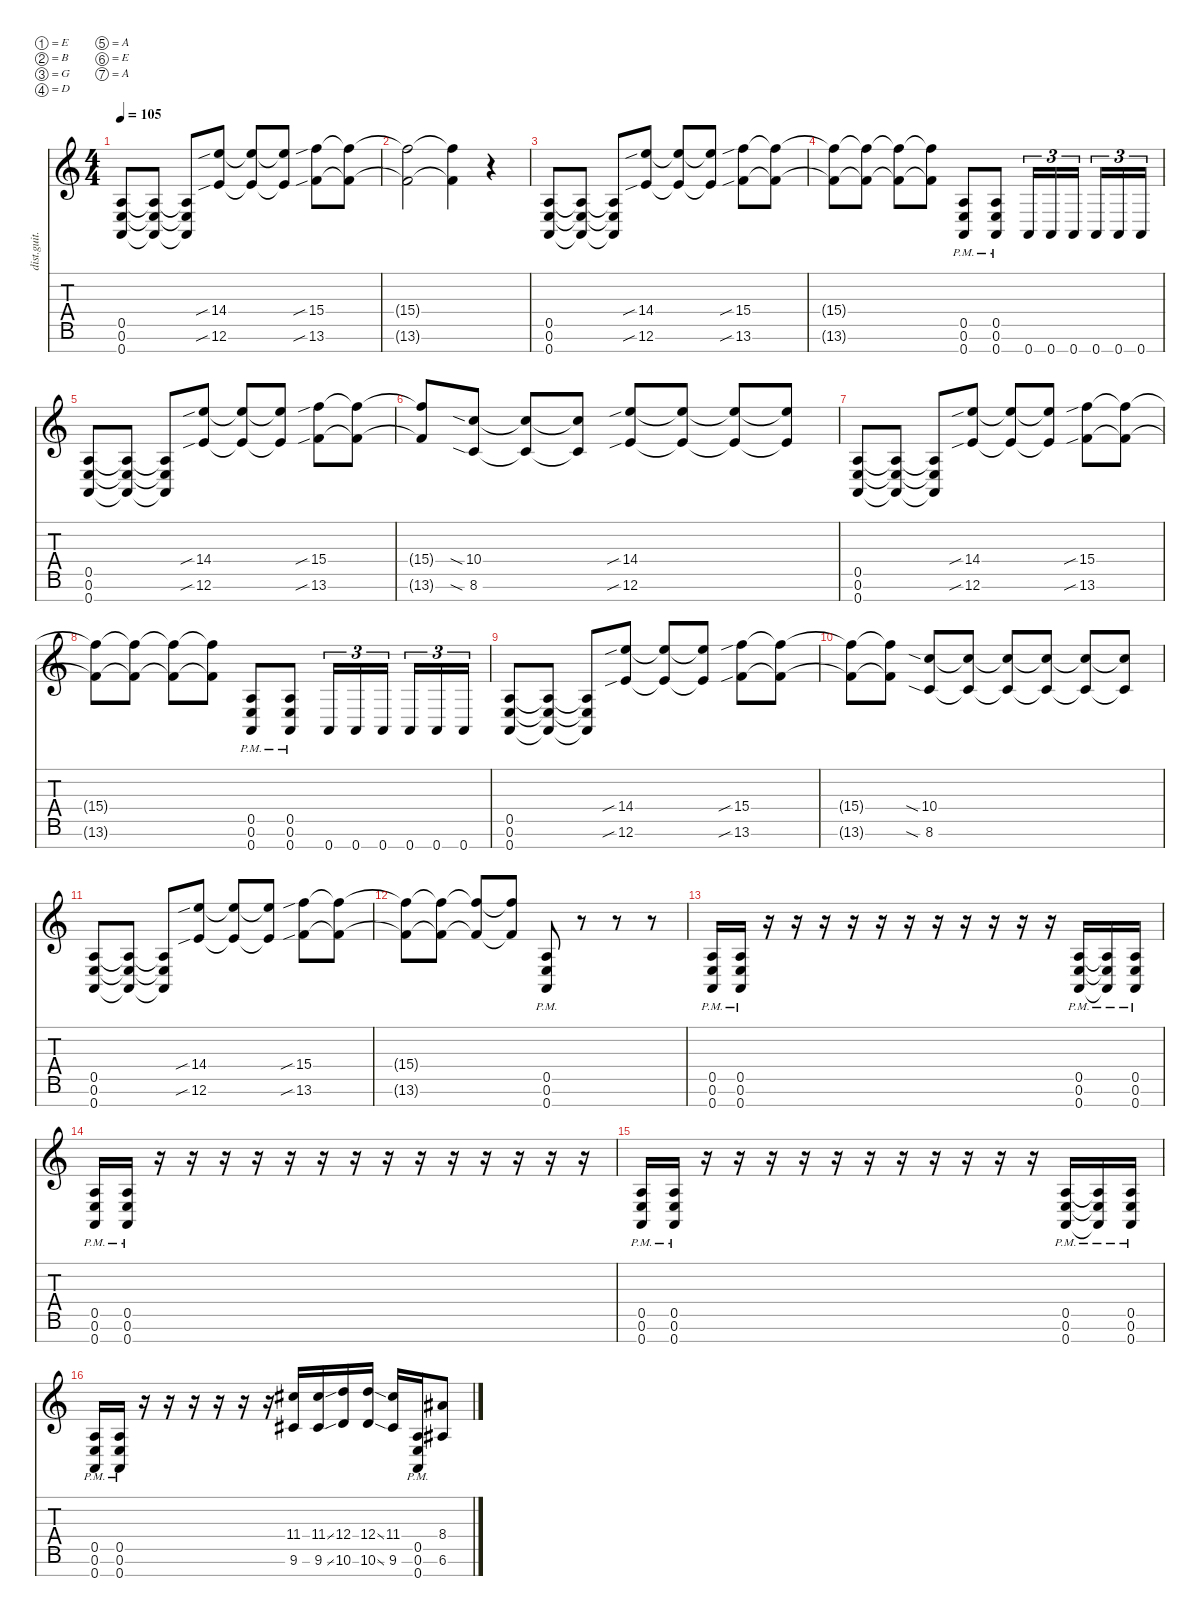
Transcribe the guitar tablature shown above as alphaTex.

\defaultSystemsLayout 4
\hideDynamics
\bracketExtendMode nobrackets
\otherSystemsTrackNameOrientation horizontal
\track ("riff" "dist.guit.") {instrument distortionguitar}
\staff {score tabs}
\tuning (E4 B3 G3 D3 A2 E2 A1)
\ts (4 4)
\tempo 105
\clef g2
\ks c
(0.7 0.6 0.5).8{dy mf beam Up} (0.7{t} 0.6{t} 0.5{t}).8{beam Up} (0.7{t} 0.6{t} 0.5{t}).8{beam Up} (12.6{sib} 14.4{sib}).8{beam Up} (12.6{t} 14.4{t}).8{beam Up} (12.6{t} 14.4{t}).8{beam Up} (13.6{sib} 15.4{sib}).8{beam Down} (13.6{t} 15.4{t}).8{beam Down} |
(13.6{t} 15.4{t}).2{beam Down} (13.6{t} 15.4{t}).4{beam Down} r.4{beam Down} |
(0.7 0.6 0.5).8{beam Up} (0.7{t} 0.6{t} 0.5{t}).8{beam Up} (0.7{t} 0.6{t} 0.5{t}).8{beam Up} (12.6{sib} 14.4{sib}).8{beam Up} (12.6{t} 14.4{t}).8{beam Up} (12.6{t} 14.4{t}).8{beam Up} (13.6{sib} 15.4{sib}).8{beam Down} (13.6{t} 15.4{t}).8{beam Down} |
(13.6{t} 15.4{t}).8{beam Down} (13.6{t} 15.4{t}).8{beam Down} (13.6{t} 15.4{t}).8{beam Down} (13.6{t} 15.4{t}).8{beam Down} (0.7{pm} 0.6{pm} 0.5{pm}).8{beam Up} (0.5{pm} 0.6{pm} 0.7{pm}).8{beam Up} 0.7.16{tu (3 2) beam Up} 0.7.16{tu (3 2) beam Up} 0.7.16{tu (3 2) beam Up} 0.7.16{tu (3 2) beam Up} 0.7.16{tu (3 2) beam Up} 0.7.16{tu (3 2) beam Up} |
(0.7 0.6 0.5).8{beam Up} (0.7{t} 0.6{t} 0.5{t}).8{beam Up} (0.7{t} 0.6{t} 0.5{t}).8{beam Up} (12.6{sib} 14.4{sib}).8{beam Up} (12.6{t} 14.4{t}).8{beam Up} (12.6{t} 14.4{t}).8{beam Up} (13.6{sib} 15.4{sib}).8{beam Down} (13.6{t} 15.4{t}).8{beam Down} |
(13.6{t} 15.4{t}).8{beam Up} (8.6{sia} 10.4{sia}).8{beam Up} (8.6{t} 10.4{t}).8{beam Up} (8.6{t} 10.4{t}).8{beam Up} (12.6{sib} 14.4{sib}).8{beam Up} (12.6{t} 14.4{t}).8{beam Up} (12.6{t} 14.4{t}).8{beam Up} (12.6{t} 14.4{t}).8{beam Up} |
(0.7 0.6 0.5).8{beam Up} (0.7{t} 0.6{t} 0.5{t}).8{beam Up} (0.7{t} 0.6{t} 0.5{t}).8{beam Up} (12.6{sib} 14.4{sib}).8{beam Up} (12.6{t} 14.4{t}).8{beam Up} (12.6{t} 14.4{t}).8{beam Up} (13.6{sib} 15.4{sib}).8{beam Down} (13.6{t} 15.4{t}).8{beam Down} |
(13.6{t} 15.4{t}).8{beam Down} (13.6{t} 15.4{t}).8{beam Down} (13.6{t} 15.4{t}).8{beam Down} (13.6{t} 15.4{t}).8{beam Down} (0.7{pm} 0.6{pm} 0.5{pm}).8{beam Up} (0.5{pm} 0.6{pm} 0.7{pm}).8{beam Up} 0.7.16{tu (3 2) beam Up} 0.7.16{tu (3 2) beam Up} 0.7.16{tu (3 2) beam Up} 0.7.16{tu (3 2) beam Up} 0.7.16{tu (3 2) beam Up} 0.7.16{tu (3 2) beam Up} |
(0.7 0.6 0.5).8{beam Up} (0.7{t} 0.6{t} 0.5{t}).8{beam Up} (0.7{t} 0.6{t} 0.5{t}).8{beam Up} (12.6{sib} 14.4{sib}).8{beam Up} (12.6{t} 14.4{t}).8{beam Up} (12.6{t} 14.4{t}).8{beam Up} (13.6{sib} 15.4{sib}).8{beam Down} (13.6{t} 15.4{t}).8{beam Down} |
(13.6{t} 15.4{t}).8{beam Down} (13.6{t} 15.4{t}).8{beam Down} (8.6{sia} 10.4{sia}).8{beam Up} (8.6{t} 10.4{t}).8{beam Up} (8.6{t} 10.4{t}).8{beam Up} (8.6{t} 10.4{t}).8{beam Up} (8.6{t} 10.4{t}).8{beam Up} (8.6{t} 10.4{t}).8{beam Up} |
(0.7 0.6 0.5).8{beam Up} (0.7{t} 0.6{t} 0.5{t}).8{beam Up} (0.7{t} 0.6{t} 0.5{t}).8{beam Up} (12.6{sib} 14.4{sib}).8{beam Up} (12.6{t} 14.4{t}).8{beam Up} (12.6{t} 14.4{t}).8{beam Up} (13.6{sib} 15.4{sib}).8{beam Down} (13.6{t} 15.4{t}).8{beam Down} |
(13.6{t} 15.4{t}).8{beam Down} (13.6{t} 15.4{t}).8{beam Down} (13.6{t} 15.4{t}).8{beam Up} (13.6{t} 15.4{t}).8{beam Up} (0.7{pm} 0.6{pm} 0.5{pm}).8{beam Up} r.8{beam Up} r.8{beam Up} r.8{beam Up} |
(0.7{pm} 0.6{pm} 0.5{pm}).16{beam Up} (0.7{pm} 0.5{pm} 0.6{pm}).16{beam Up} r.16{beam Up} r.16{beam Up} r.16{beam Up} r.16{beam Up} r.16{beam Up} r.16{beam Up} r.16{beam Up} r.16{beam Up} r.16{beam Up} r.16{beam Up} r.16{beam Up} (0.7{pm} 0.6{pm} 0.5{pm}).16{beam Up} (0.7{pm t} 0.6{pm t} 0.5{pm t}).16{beam Up} (0.7{pm} 0.6{pm} 0.5{pm}).16{beam Up} |
(0.7{pm} 0.5{pm} 0.6{pm}).16{beam Up} (0.7{pm} 0.6{pm} 0.5{pm}).16{beam Up} r.16{beam Up} r.16{beam Up} r.16{beam Up} r.16{beam Up} r.16{beam Up} r.16{beam Up} r.16{beam Up} r.16{beam Up} r.16{beam Up} r.16{beam Up} r.16{beam Up} r.16{beam Up} r.16{beam Up} r.16{beam Up} |
(0.7{pm} 0.6{pm} 0.5{pm}).16{beam Up} (0.7{pm} 0.5{pm} 0.6{pm}).16{beam Up} r.16{beam Up} r.16{beam Up} r.16{beam Up} r.16{beam Up} r.16{beam Up} r.16{beam Up} r.16{beam Up} r.16{beam Up} r.16{beam Up} r.16{beam Up} r.16{beam Up} (0.7{pm} 0.6{pm} 0.5{pm}).16{beam Up} (0.7{pm t} 0.6{pm t} 0.5{pm t}).16{beam Up} (0.7{pm} 0.6{pm} 0.5{pm}).16{beam Up} |
(0.7{pm} 0.5{pm} 0.6{pm}).16{beam Up} (0.7{pm} 0.6{pm} 0.5{pm}).16{beam Up} r.16{beam Up} r.16{beam Up} r.16{beam Up} r.16{beam Up} r.16{beam Up} r.16{beam Up} (9.6{acc #} 11.4{acc #}).16{beam Up} (9.6{ss acc #} 11.4{ss acc #}).16{beam Up} (10.6 12.4).16{beam Up} (10.6{ss} 12.4{ss}).16{beam Up} (9.6{acc #} 11.4{acc #}).16{beam Up} (0.7{pm} 0.6{pm} 0.5{pm}).16{beam Up} (6.6{acc #} 8.4{acc #}).8{beam Up}
